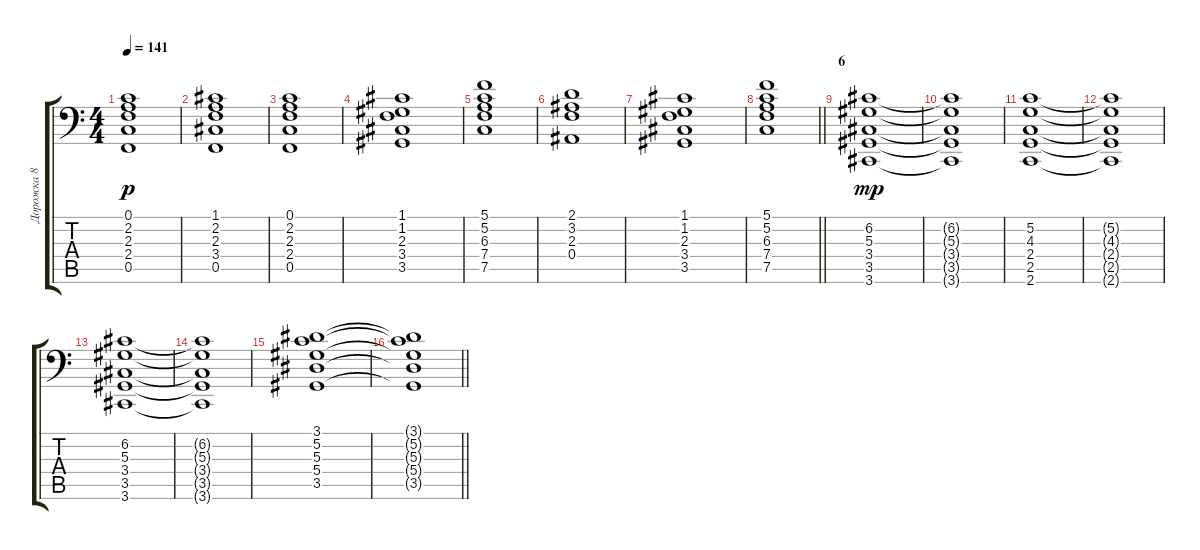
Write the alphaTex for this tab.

\track ("Дорожка 8" "Дорожка 8") {instrument stringensemble1}
\staff {score tabs}
\tuning (C4 G3 Eb3 Bb2 F2 Bb1) {hide}
\ts (4 4)
\tempo 141
\clef f4
\ks c
(0.1 2.2 2.3 2.4 0.5).1{dy p} |
(1.1 2.2 2.3 3.4 0.5).1 |
(0.1 2.2 2.3 2.4 0.5).1 |
(1.1 1.2 2.3 3.4 3.5).1 |
(5.1 5.2 6.3 7.4 7.5).1 |
(2.1 3.2 2.3 0.4).1 |
(1.1 1.2 2.3 3.4 3.5).1 |
\barLineRight lightlight
(5.1 5.2 6.3 7.4 7.5).1 |
\section ("" "6")
(6.2 5.3 3.4 3.5 3.6).1{dy mp} |
(6.2{t} 5.3{t} 3.4{t} 3.5{t} 3.6{t}).1 |
(5.2 4.3 2.4 2.5 2.6).1 |
(5.2{t} 4.3{t} 2.4{t} 2.5{t} 2.6{t}).1 |
(6.2 5.3 3.4 3.5 3.6).1 |
(6.2{t} 5.3{t} 3.4{t} 3.5{t} 3.6{t}).1 |
(3.1 5.2 5.3 5.4 3.5).1 |
\barLineRight lightlight
(3.1{t} 5.2{t} 5.3{t} 5.4{t} 3.5{t}).1
